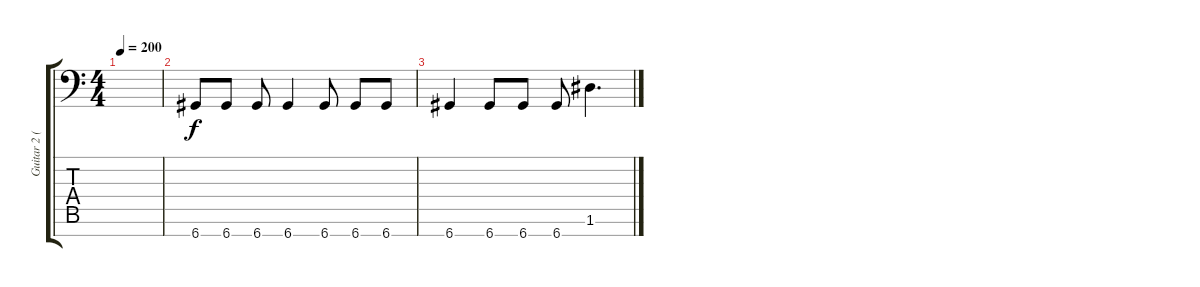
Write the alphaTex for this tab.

\track ("Guitar 2 (8th string)" "Guitar 2 (") {instrument distortionguitar}
\staff {score tabs}
\tuning (D4 A3 F3 C3 G2 D2 D1) {hide}
\ts (4 4)
\tempo 200
\clef f4
\ks c
|
6.7.8 6.7.8 6.7.8 6.7.4 6.7.8 6.7.8 6.7.8 |
6.7.4 6.7.8 6.7.8 6.7.8 1.6.4{d}
